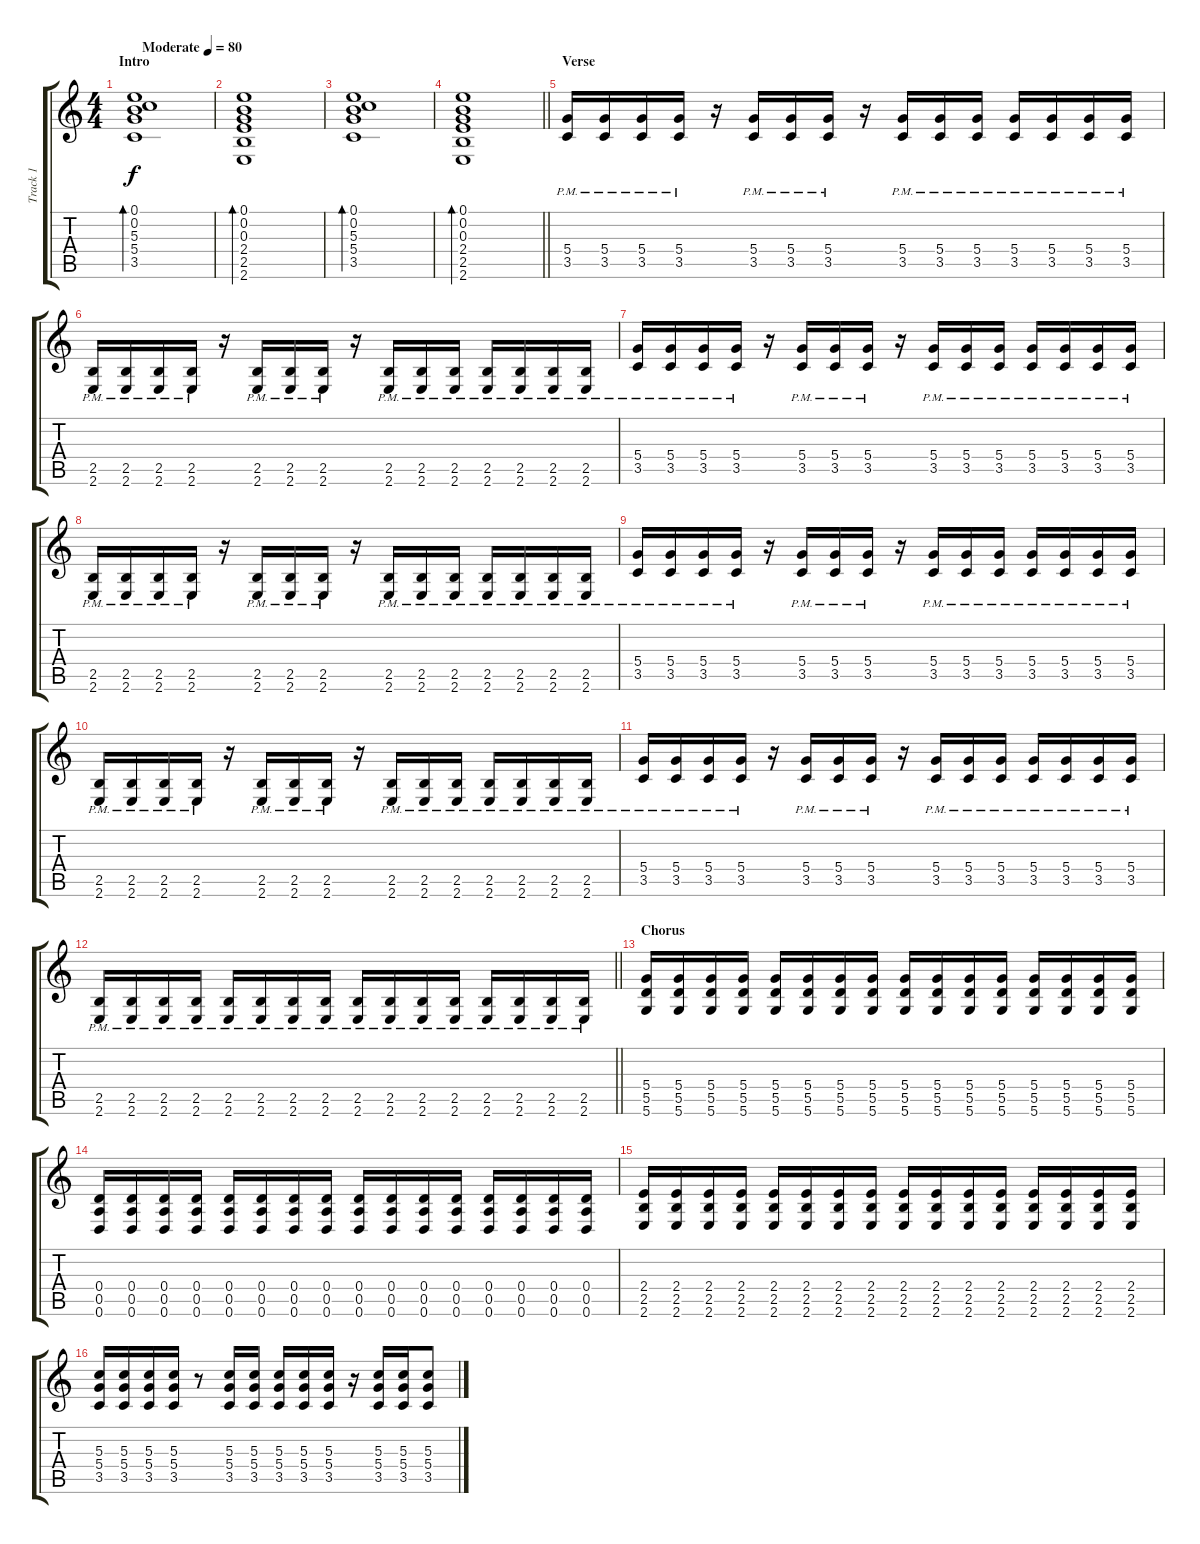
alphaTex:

\track ("Track 1" "Track 1") {instrument overdrivenguitar}
\staff {score tabs}
\tuning (E4 B3 G3 D3 A2 D2) {hide}
\ts (4 4)
\section ("" "Intro")
\tempo (80 "Moderate")
\clef g2
\ks c
(0.1 0.2 5.3 5.4 3.5).1{bd 240 dy f balance 8 instrument acousticguitarsteel} |
(0.1 0.2 0.3 2.4 2.5 2.6).1{bd 240} |
(0.1 0.2 5.3 5.4 3.5).1{bd 240} |
\barLineRight lightlight
(0.1 0.2 0.3 2.4 2.5 2.6).1{bd 240} |
\section ("" "Verse")
(5.4{pm} 3.5{pm}).16{balance 2 instrument overdrivenguitar} (5.4{pm} 3.5{pm}).16 (5.4{pm} 3.5{pm}).16 (5.4{pm} 3.5{pm}).16 r.16 (5.4{pm} 3.5{pm}).16 (5.4{pm} 3.5{pm}).16 (5.4{pm} 3.5{pm}).16 r.16 (5.4{pm} 3.5{pm}).16 (5.4{pm} 3.5{pm}).16 (5.4{pm} 3.5{pm}).16 (5.4{pm} 3.5{pm}).16 (5.4{pm} 3.5{pm}).16 (5.4{pm} 3.5{pm}).16 (5.4{pm} 3.5{pm}).16 |
(2.5{pm} 2.6{pm}).16 (2.5{pm} 2.6{pm}).16 (2.5{pm} 2.6{pm}).16 (2.5{pm} 2.6{pm}).16 r.16 (2.5{pm} 2.6{pm}).16 (2.5{pm} 2.6{pm}).16 (2.5{pm} 2.6{pm}).16 r.16 (2.5{pm} 2.6{pm}).16 (2.5{pm} 2.6{pm}).16 (2.5{pm} 2.6{pm}).16 (2.5{pm} 2.6{pm}).16 (2.5{pm} 2.6{pm}).16 (2.5{pm} 2.6{pm}).16 (2.5{pm} 2.6{pm}).16 |
(5.4{pm} 3.5{pm}).16 (5.4{pm} 3.5{pm}).16 (5.4{pm} 3.5{pm}).16 (5.4{pm} 3.5{pm}).16 r.16 (5.4{pm} 3.5{pm}).16 (5.4{pm} 3.5{pm}).16 (5.4{pm} 3.5{pm}).16 r.16 (5.4{pm} 3.5{pm}).16 (5.4{pm} 3.5{pm}).16 (5.4{pm} 3.5{pm}).16 (5.4{pm} 3.5{pm}).16 (5.4{pm} 3.5{pm}).16 (5.4{pm} 3.5{pm}).16 (5.4{pm} 3.5{pm}).16 |
(2.5{pm} 2.6{pm}).16 (2.5{pm} 2.6{pm}).16 (2.5{pm} 2.6{pm}).16 (2.5{pm} 2.6{pm}).16 r.16 (2.5{pm} 2.6{pm}).16 (2.5{pm} 2.6{pm}).16 (2.5{pm} 2.6{pm}).16 r.16 (2.5{pm} 2.6{pm}).16 (2.5{pm} 2.6{pm}).16 (2.5{pm} 2.6{pm}).16 (2.5{pm} 2.6{pm}).16 (2.5{pm} 2.6{pm}).16 (2.5{pm} 2.6{pm}).16 (2.5{pm} 2.6{pm}).16 |
(5.4{pm} 3.5{pm}).16 (5.4{pm} 3.5{pm}).16 (5.4{pm} 3.5{pm}).16 (5.4{pm} 3.5{pm}).16 r.16 (5.4{pm} 3.5{pm}).16 (5.4{pm} 3.5{pm}).16 (5.4{pm} 3.5{pm}).16 r.16 (5.4{pm} 3.5{pm}).16 (5.4{pm} 3.5{pm}).16 (5.4{pm} 3.5{pm}).16 (5.4{pm} 3.5{pm}).16 (5.4{pm} 3.5{pm}).16 (5.4{pm} 3.5{pm}).16 (5.4{pm} 3.5{pm}).16 |
(2.5{pm} 2.6{pm}).16 (2.5{pm} 2.6{pm}).16 (2.5{pm} 2.6{pm}).16 (2.5{pm} 2.6{pm}).16 r.16 (2.5{pm} 2.6{pm}).16 (2.5{pm} 2.6{pm}).16 (2.5{pm} 2.6{pm}).16 r.16 (2.5{pm} 2.6{pm}).16 (2.5{pm} 2.6{pm}).16 (2.5{pm} 2.6{pm}).16 (2.5{pm} 2.6{pm}).16 (2.5{pm} 2.6{pm}).16 (2.5{pm} 2.6{pm}).16 (2.5{pm} 2.6{pm}).16 |
(5.4{pm} 3.5{pm}).16 (5.4{pm} 3.5{pm}).16 (5.4{pm} 3.5{pm}).16 (5.4{pm} 3.5{pm}).16 r.16 (5.4{pm} 3.5{pm}).16 (5.4{pm} 3.5{pm}).16 (5.4{pm} 3.5{pm}).16 r.16 (5.4{pm} 3.5{pm}).16 (5.4{pm} 3.5{pm}).16 (5.4{pm} 3.5{pm}).16 (5.4{pm} 3.5{pm}).16 (5.4{pm} 3.5{pm}).16 (5.4{pm} 3.5{pm}).16 (5.4{pm} 3.5{pm}).16 |
\barLineRight lightlight
(2.5{pm} 2.6{pm}).16 (2.5{pm} 2.6{pm}).16 (2.5{pm} 2.6{pm}).16 (2.5{pm} 2.6{pm}).16 (2.5{pm} 2.6{pm}).16 (2.5{pm} 2.6{pm}).16 (2.5{pm} 2.6{pm}).16 (2.5{pm} 2.6{pm}).16 (2.5{pm} 2.6{pm}).16 (2.5{pm} 2.6{pm}).16 (2.5{pm} 2.6{pm}).16 (2.5{pm} 2.6{pm}).16 (2.5{pm} 2.6{pm}).16 (2.5{pm} 2.6{pm}).16 (2.5{pm} 2.6{pm}).16 (2.5{pm} 2.6{pm}).16 |
\section ("" "Chorus")
(5.4 5.5 5.6).16 (5.4 5.5 5.6).16 (5.4 5.5 5.6).16 (5.4 5.5 5.6).16 (5.4 5.5 5.6).16 (5.4 5.5 5.6).16 (5.4 5.5 5.6).16 (5.4 5.5 5.6).16 (5.4 5.5 5.6).16 (5.4 5.5 5.6).16 (5.4 5.5 5.6).16 (5.4 5.5 5.6).16 (5.4 5.5 5.6).16 (5.4 5.5 5.6).16 (5.4 5.5 5.6).16 (5.4 5.5 5.6).16 |
(0.4 0.5 0.6).16 (0.4 0.5 0.6).16 (0.4 0.5 0.6).16 (0.4 0.5 0.6).16 (0.4 0.5 0.6).16 (0.4 0.5 0.6).16 (0.4 0.5 0.6).16 (0.4 0.5 0.6).16 (0.4 0.5 0.6).16 (0.4 0.5 0.6).16 (0.4 0.5 0.6).16 (0.4 0.5 0.6).16 (0.4 0.5 0.6).16 (0.4 0.5 0.6).16 (0.4 0.5 0.6).16 (0.4 0.5 0.6).16 |
(2.4 2.5 2.6).16 (2.4 2.5 2.6).16 (2.4 2.5 2.6).16 (2.4 2.5 2.6).16 (2.4 2.5 2.6).16 (2.4 2.5 2.6).16 (2.4 2.5 2.6).16 (2.4 2.5 2.6).16 (2.4 2.5 2.6).16 (2.4 2.5 2.6).16 (2.4 2.5 2.6).16 (2.4 2.5 2.6).16 (2.4 2.5 2.6).16 (2.4 2.5 2.6).16 (2.4 2.5 2.6).16 (2.4 2.5 2.6).16 |
(5.3 5.4 3.5).16 (5.3 5.4 3.5).16 (5.3 5.4 3.5).16 (5.3 5.4 3.5).16 r.8 (5.3 5.4 3.5).16 (5.3 5.4 3.5).16 (5.3 5.4 3.5).16 (5.3 5.4 3.5).16 (5.3 5.4 3.5).16 r.16 (5.3 5.4 3.5).16 (5.3 5.4 3.5).16 (5.3 5.4 3.5).8
